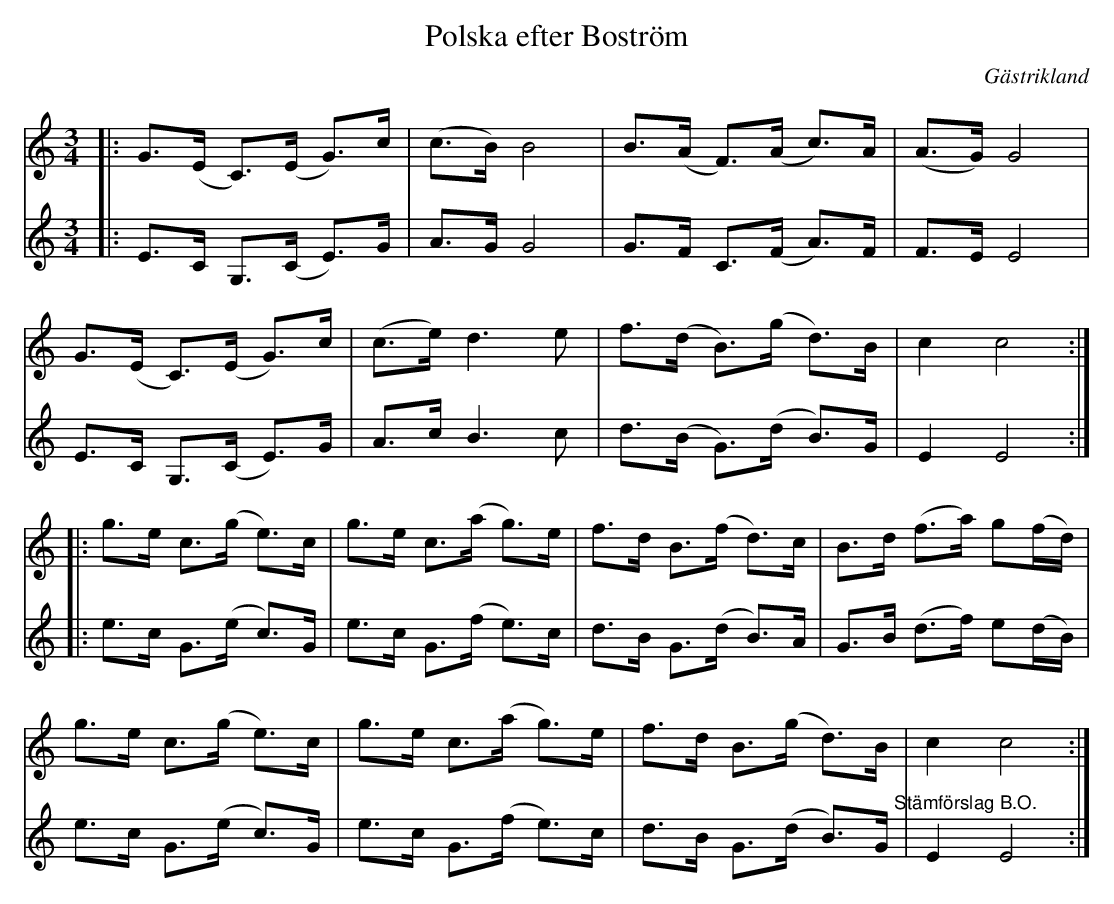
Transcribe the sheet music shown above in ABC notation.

X:1
T:Polska efter Boström
O:Gästrikland
L:1/8
M:3/4
K:C
V:1
|: G>(E C>)(E G>)c | (c>B) B4 | B>(A F>)(A c>)A | (A>G) G4 |
G>(E C>)(E G>)c | (c>e) d3 e | f>(d B>)(g d>)B | c2 c4 ::
g>e c>(g e>)c | g>e c>(a g>)e | f>d B>(f d>)c | B>d (f>a) g(f/d/) |
g>e c>(g e>)c | g>e c>(a g>)e | f>d B>(g d>)B | c2 c4 :|
V:2
|: E>C G,>(C E>)G | A>G G4 | G>F C>(F A>)F | F>E E4 |
E>C G,>(C E>)G | A>c B3 c | d>(B G>)(d B>)G | E2 E4 ::
e>c G>(e c>)G | e>c G>(f e>)c | d>B G>(d B>)A | G>B (d>f) e(d/B/) |
e>c G>(e c>)G | e>c G>(f e>)c | d>B G>(d B>)G"^Stämförslag B.O." | E2 E4 :|
